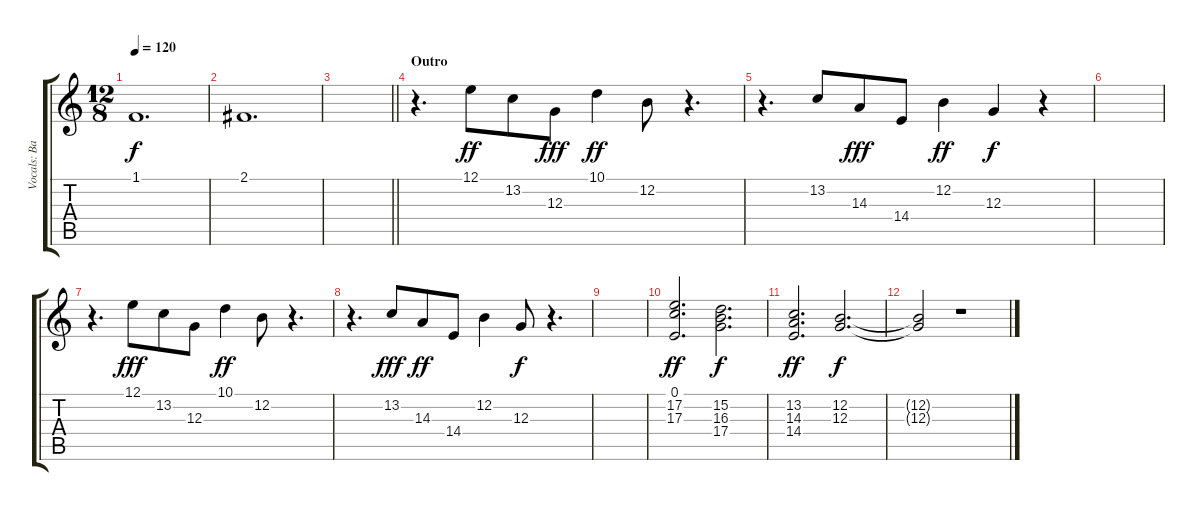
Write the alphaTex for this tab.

\track ("Vocals: Back" "Vocals: Ba") {instrument choiraahs}
\staff {score tabs}
\tuning (E4 B3 G3 D3 A2 E2) {hide}
\ts (12 8)
\tempo 120
\clef g2
\ks c
1.1.1{d dy f} |
2.1.1{d} |
\barLineRight lightlight
|
\section ("" "Outro")
r.4{d} 12.1.8{dy ff} 13.2.8 12.3.8{dy fff} 10.1.4{dy ff} 12.2.8 r.4{d} |
r.4{d} 13.2.8 14.3.8{dy fff} 14.4.8 12.2.4{dy ff} 12.3.4{dy f} r.4 |
|
r.4{d} 12.1.8{dy fff} 13.2.8 12.3.8 10.1.4{dy ff} 12.2.8 r.4{d} |
r.4{d} 13.2.8{dy fff} 14.3.8{dy ff} 14.4.8 12.2.4 12.3.8{dy f} r.4{d} |
|
(0.1 17.2 17.3).2{d dy ff} (15.2 16.3 17.4).2{d dy f} |
(13.2 14.3 14.4).2{d dy ff} (12.2 12.3).2{d dy f} |
(12.2{t} 12.3{t}).2 r.1
